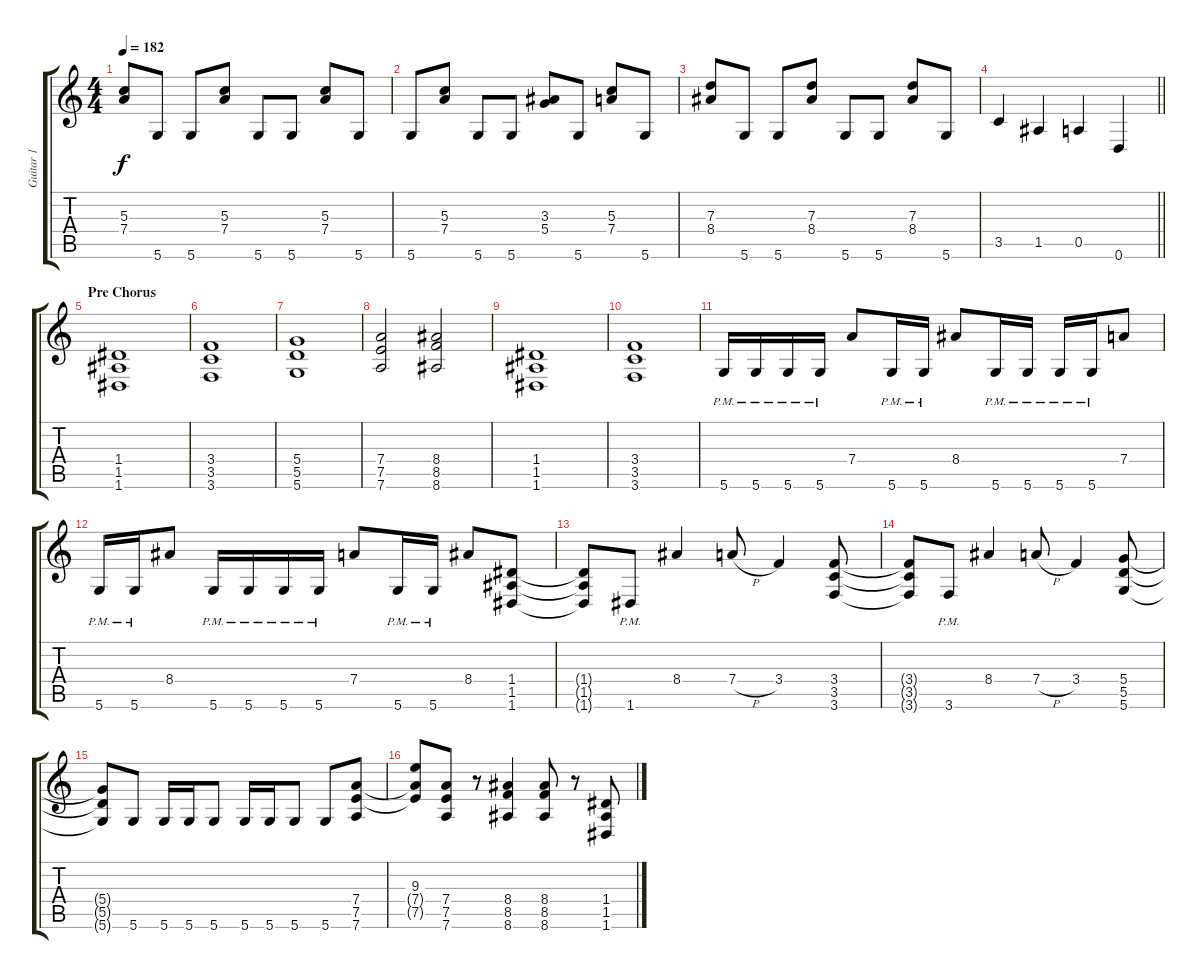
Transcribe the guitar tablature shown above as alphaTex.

\track ("Guitar 1" "Guitar 1") {instrument distortionguitar}
\staff {score tabs}
\tuning (E4 B3 G3 D3 A2 D2) {hide}
\ts (4 4)
\tempo 182
\clef g2
\ks c
(5.3 7.4).8{dy f} 5.6.8 5.6.8 (5.3 7.4).8 5.6.8 5.6.8 (5.3 7.4).8 5.6.8 |
5.6.8 (5.3 7.4).8 5.6.8 5.6.8 (3.3 5.4).8 5.6.8 (5.3 7.4).8 5.6.8 |
(7.3 8.4).8 5.6.8 5.6.8 (7.3 8.4).8 5.6.8 5.6.8 (7.3 8.4).8 5.6.8 |
\barLineRight lightlight
3.5.4 1.5.4 0.5.4 0.6.4 |
\section ("" "Pre Chorus")
(1.4 1.5 1.6).1 |
(3.4 3.5 3.6).1 |
(5.4 5.5 5.6).1 |
(7.4 7.5 7.6).2 (8.4 8.5 8.6).2 |
(1.4 1.5 1.6).1 |
(3.4 3.5 3.6).1 |
5.6{pm}.16 5.6{pm}.16 5.6{pm}.16 5.6{pm}.16 7.4.8 5.6{pm}.16 5.6{pm}.16 8.4.8 5.6{pm}.16 5.6{pm}.16 5.6{pm}.16 5.6{pm}.16 7.4.8 |
5.6{pm}.16 5.6{pm}.16 8.4.8 5.6{pm}.16 5.6{pm}.16 5.6{pm}.16 5.6{pm}.16 7.4.8 5.6{pm}.16 5.6{pm}.16 8.4.8 (1.4 1.5 1.6).8 |
(1.4{t} 1.5{t} 1.6{t}).8 1.6{pm}.8 8.4.4 7.4{h}.8 3.4.4 (3.4 3.5 3.6).8 |
(3.4{t} 3.5{t} 3.6{t}).8 3.6{pm}.8 8.4.4 7.4{h}.8 3.4.4 (5.4 5.5 5.6).8 |
(5.4{t} 5.5{t} 5.6{t}).8 5.6.8 5.6.16 5.6.16 5.6.8 5.6.16 5.6.16 5.6.8 5.6.8 (7.4 7.5 7.6).8 |
(9.3 7.4{t} 7.5{t}).8 (7.4 7.5 7.6).8 r.8 (8.4 8.5 8.6).4 (8.4 8.5 8.6).8 r.8 (1.4 1.5 1.6).8
